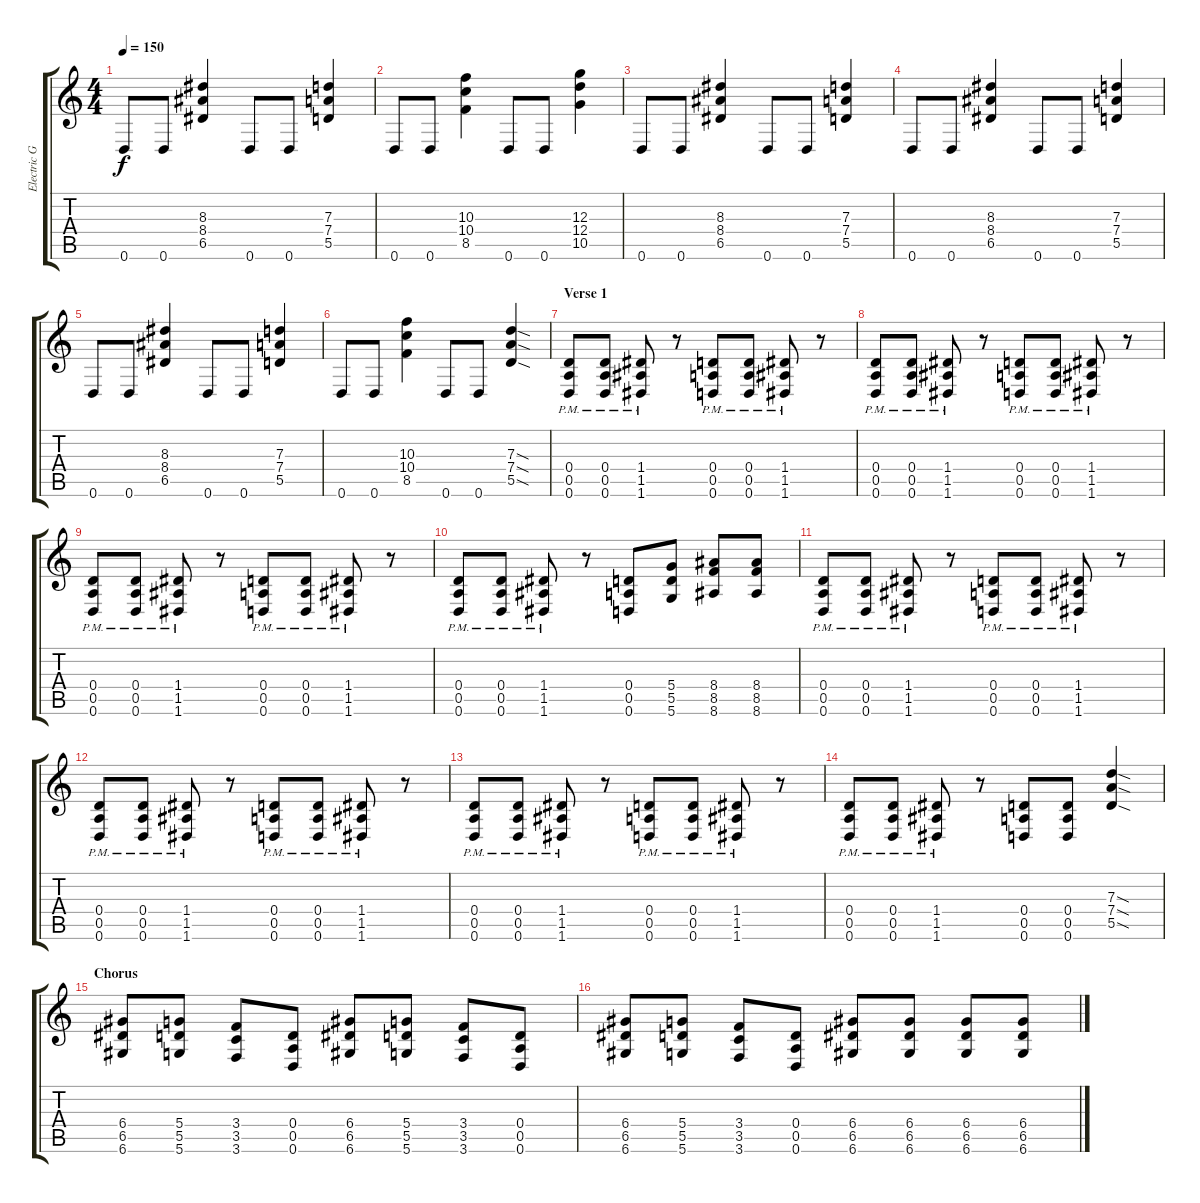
\track ("Electric Guitar 2" "Electric G") {instrument distortionguitar}
\staff {score tabs}
\tuning (E4 B3 G3 D3 A2 D2) {hide}
\ts (4 4)
\tempo 150
\clef g2
\ks c
0.6.8{dy f} 0.6.8 (8.3 8.4 6.5).4 0.6.8 0.6.8 (7.3 7.4 5.5).4 |
0.6.8 0.6.8 (10.3 10.4 8.5).4 0.6.8 0.6.8 (12.3 12.4 10.5).4 |
0.6.8 0.6.8 (8.3 8.4 6.5).4 0.6.8 0.6.8 (7.3 7.4 5.5).4 |
0.6.8 0.6.8 (8.3 8.4 6.5).4 0.6.8 0.6.8 (7.3 7.4 5.5).4 |
0.6.8 0.6.8 (8.3 8.4 6.5).4 0.6.8 0.6.8 (7.3 7.4 5.5).4 |
0.6.8 0.6.8 (10.3 10.4 8.5).4 0.6.8 0.6.8 (7.3{sod} 7.4{sod} 5.5{sod}).4 |
\section ("" "Verse 1")
(0.4{pm} 0.5{pm} 0.6{pm}).8 (0.4{pm} 0.5{pm} 0.6{pm}).8 (1.4{pm} 1.5{pm} 1.6{pm}).8 r.8 (0.4{pm} 0.5{pm} 0.6{pm}).8 (0.4{pm} 0.5{pm} 0.6{pm}).8 (1.4{pm} 1.5{pm} 1.6{pm}).8 r.8 |
(0.4{pm} 0.5{pm} 0.6{pm}).8 (0.4{pm} 0.5{pm} 0.6{pm}).8 (1.4{pm} 1.5{pm} 1.6{pm}).8 r.8 (0.4{pm} 0.5{pm} 0.6{pm}).8 (0.4{pm} 0.5{pm} 0.6{pm}).8 (1.4{pm} 1.5{pm} 1.6{pm}).8 r.8 |
(0.4{pm} 0.5{pm} 0.6{pm}).8 (0.4{pm} 0.5{pm} 0.6{pm}).8 (1.4{pm} 1.5{pm} 1.6{pm}).8 r.8 (0.4{pm} 0.5{pm} 0.6{pm}).8 (0.4{pm} 0.5{pm} 0.6{pm}).8 (1.4{pm} 1.5{pm} 1.6{pm}).8 r.8 |
(0.4{pm} 0.5{pm} 0.6{pm}).8 (0.4{pm} 0.5{pm} 0.6{pm}).8 (1.4{pm} 1.5{pm} 1.6{pm}).8 r.8 (0.4 0.5 0.6).8 (5.4 5.5 5.6).8 (8.4 8.5 8.6).8 (8.4 8.5 8.6).8 |
(0.4{pm} 0.5{pm} 0.6{pm}).8 (0.4{pm} 0.5{pm} 0.6{pm}).8 (1.4{pm} 1.5{pm} 1.6{pm}).8 r.8 (0.4{pm} 0.5{pm} 0.6{pm}).8 (0.4{pm} 0.5{pm} 0.6{pm}).8 (1.4{pm} 1.5{pm} 1.6{pm}).8 r.8 |
(0.4{pm} 0.5{pm} 0.6{pm}).8 (0.4{pm} 0.5{pm} 0.6{pm}).8 (1.4{pm} 1.5{pm} 1.6{pm}).8 r.8 (0.4{pm} 0.5{pm} 0.6{pm}).8 (0.4{pm} 0.5{pm} 0.6{pm}).8 (1.4{pm} 1.5{pm} 1.6{pm}).8 r.8 |
(0.4{pm} 0.5{pm} 0.6{pm}).8 (0.4{pm} 0.5{pm} 0.6{pm}).8 (1.4{pm} 1.5{pm} 1.6{pm}).8 r.8 (0.4{pm} 0.5{pm} 0.6{pm}).8 (0.4{pm} 0.5{pm} 0.6{pm}).8 (1.4{pm} 1.5{pm} 1.6{pm}).8 r.8 |
(0.4{pm} 0.5{pm} 0.6{pm}).8 (0.4{pm} 0.5{pm} 0.6{pm}).8 (1.4{pm} 1.5{pm} 1.6{pm}).8 r.8 (0.4 0.5 0.6).8 (0.4 0.5 0.6).8 (7.3{sod} 7.4{sod} 5.5{sod}).4 |
\section ("" "Chorus")
(6.4 6.5 6.6).8 (5.4 5.5 5.6).8 (3.4 3.5 3.6).8 (0.4 0.5 0.6).8 (6.4 6.5 6.6).8 (5.4 5.5 5.6).8 (3.4 3.5 3.6).8 (0.4 0.5 0.6).8 |
(6.4 6.5 6.6).8 (5.4 5.5 5.6).8 (3.4 3.5 3.6).8 (0.4 0.5 0.6).8 (6.4 6.5 6.6).8 (6.4 6.5 6.6).8 (6.4 6.5 6.6).8 (6.4 6.5 6.6).8
